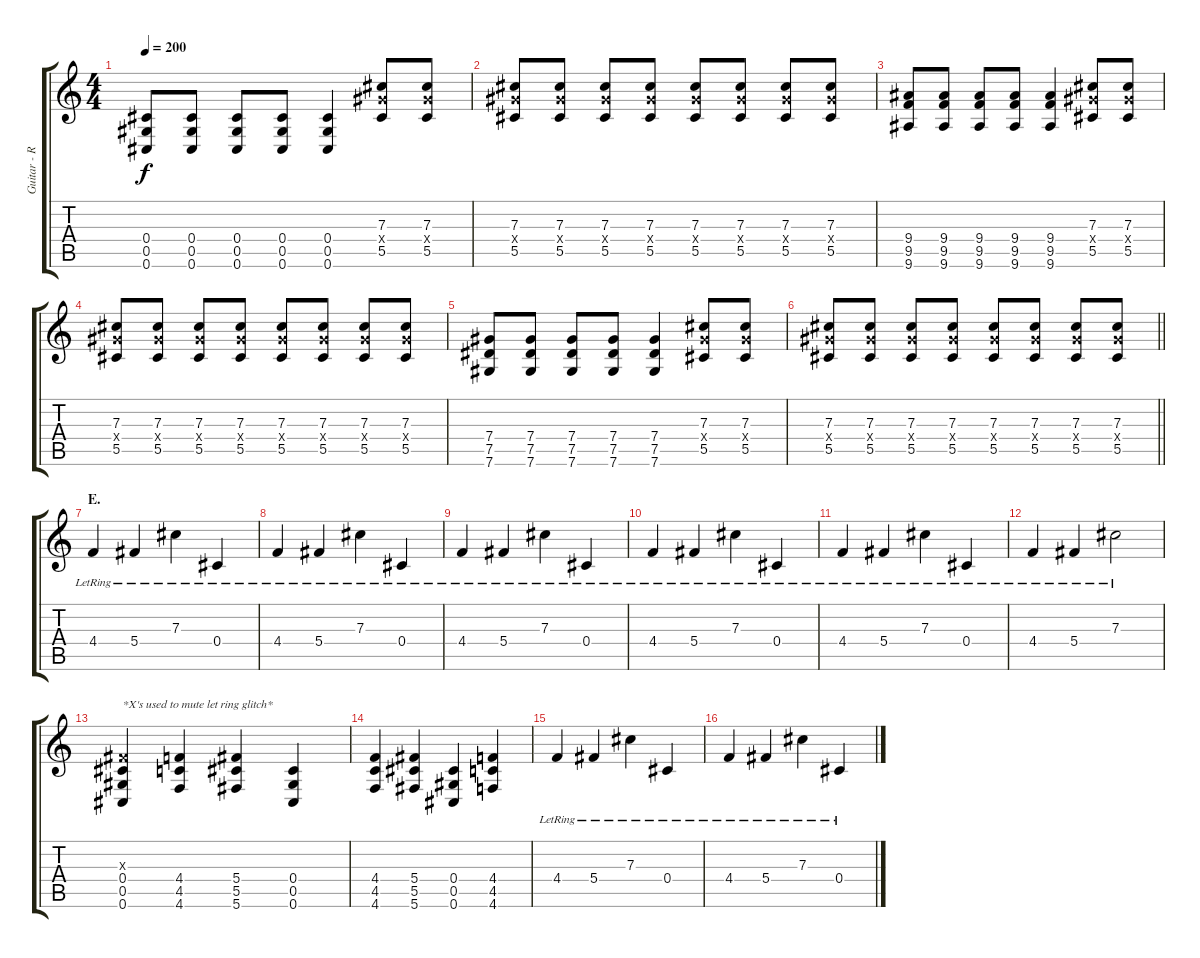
\track ("Guitar - Right" "Guitar - R") {instrument distortionguitar}
\staff {score tabs}
\tuning (Eb4 Bb3 Gb3 Db3 Ab2 Db2) {hide}
\ts (4 4)
\tempo 200
\clef g2
\ks c
(0.4 0.5 0.6).8{dy f} (0.4 0.5 0.6).8 (0.4 0.5 0.6).8 (0.4 0.5 0.6).8 (0.4 0.5 0.6).4 (7.3 7.4{x} 5.5).8 (7.3 7.4{x} 5.5).8 |
(7.3 7.4{x} 5.5).8 (7.3 7.4{x} 5.5).8 (7.3 7.4{x} 5.5).8 (7.3 7.4{x} 5.5).8 (7.3 7.4{x} 5.5).8 (7.3 7.4{x} 5.5).8 (7.3 7.4{x} 5.5).8 (7.3 7.4{x} 5.5).8 |
(9.4 9.5 9.6).8 (9.4 9.5 9.6).8 (9.4 9.5 9.6).8 (9.4 9.5 9.6).8 (9.4 9.5 9.6).4 (7.3 7.4{x} 5.5).8 (7.3 7.4{x} 5.5).8 |
(7.3 7.4{x} 5.5).8 (7.3 7.4{x} 5.5).8 (7.3 7.4{x} 5.5).8 (7.3 7.4{x} 5.5).8 (7.3 7.4{x} 5.5).8 (7.3 7.4{x} 5.5).8 (7.3 7.4{x} 5.5).8 (7.3 7.4{x} 5.5).8 |
(7.4 7.5 7.6).8 (7.4 7.5 7.6).8 (7.4 7.5 7.6).8 (7.4 7.5 7.6).8 (7.4 7.5 7.6).4 (7.3 7.4{x} 5.5).8 (7.3 7.4{x} 5.5).8 |
\barLineRight lightlight
(7.3 7.4{x} 5.5).8 (7.3 7.4{x} 5.5).8 (7.3 7.4{x} 5.5).8 (7.3 7.4{x} 5.5).8 (7.3 7.4{x} 5.5).8 (7.3 7.4{x} 5.5).8 (7.3 7.4{x} 5.5).8 (7.3 7.4{x} 5.5).8 |
\section ("" "E.")
4.4{lr}.4 5.4{lr}.4 7.3{lr}.4 0.4{lr}.4 |
4.4{lr}.4 5.4{lr}.4 7.3{lr}.4 0.4{lr}.4 |
4.4{lr}.4 5.4{lr}.4 7.3{lr}.4 0.4{lr}.4 |
4.4{lr}.4 5.4{lr}.4 7.3{lr}.4 0.4{lr}.4 |
4.4{lr}.4 5.4{lr}.4 7.3{lr}.4 0.4{lr}.4 |
4.4{lr}.4 5.4{lr}.4 7.3{lr}.2 |
(0.3{x} 0.4 0.5 0.6).4{txt "*X's used to mute let ring glitch*"} (4.4 4.5 4.6).4 (5.4 5.5 5.6).4 (0.4 0.5 0.6).4 |
(4.4 4.5 4.6).4 (5.4 5.5 5.6).4 (0.4 0.5 0.6).4 (4.4 4.5 4.6).4 |
4.4{lr}.4 5.4{lr}.4 7.3{lr}.4 0.4{lr}.4 |
4.4{lr}.4 5.4{lr}.4 7.3{lr}.4 0.4{lr}.4
